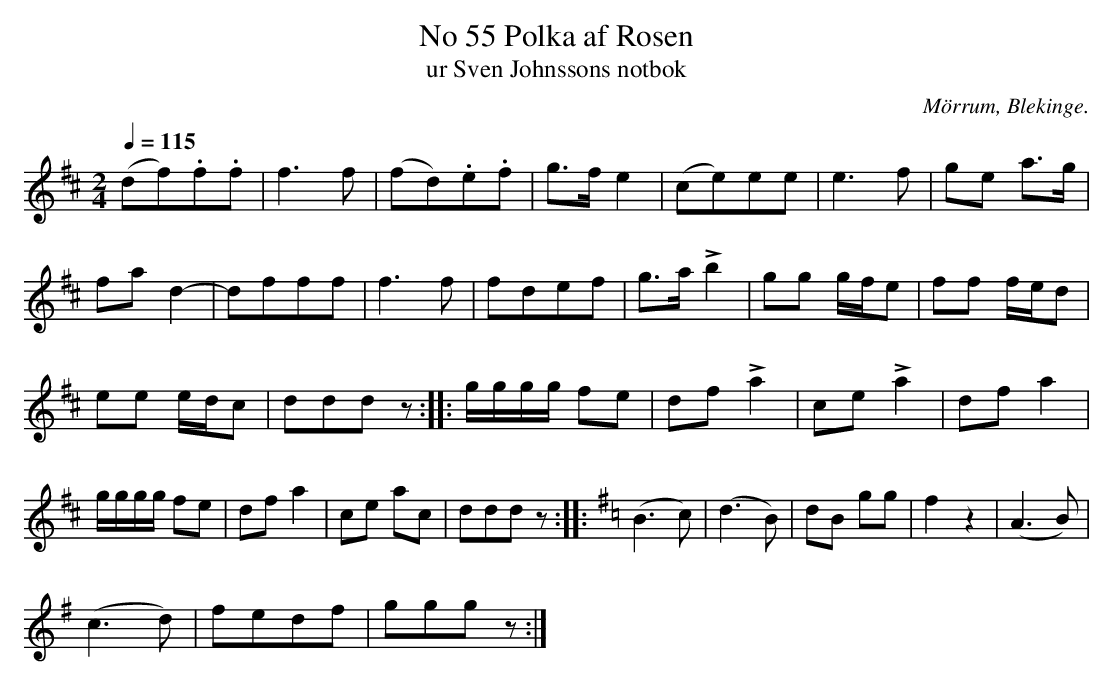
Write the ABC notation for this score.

X:1
T:No 55 Polka af Rosen
T:ur Sven Johnssons notbok
O:Mörrum, Blekinge.
M:2/4
L:1/8
Q:1/4=115
K:D
(df).f.f             | f3   f  |  (fd).e.f         | g>f  e2  |  (ce)ee       | e3    f       | ge a>g     |
fa           d2-     | dfff    |  f3           f   | fdef     |  g>a    Lb2   | gg    g/2f/2e | ff f/2e/2d |
ee           e/2d/2c | dddz    :: g/2g/2g/2g/2 fe  | df   La2 |  ce     La2   | df    a2      |
g/2g/2g/2g/2 fe      | df   a2 |  ce           ac  | dddz     :: [K:G]  (B3c) | (d3B)         | dB gg      | f2 z2 | (A3B) |
(c3d)                | fedf    |  gggz            :|
